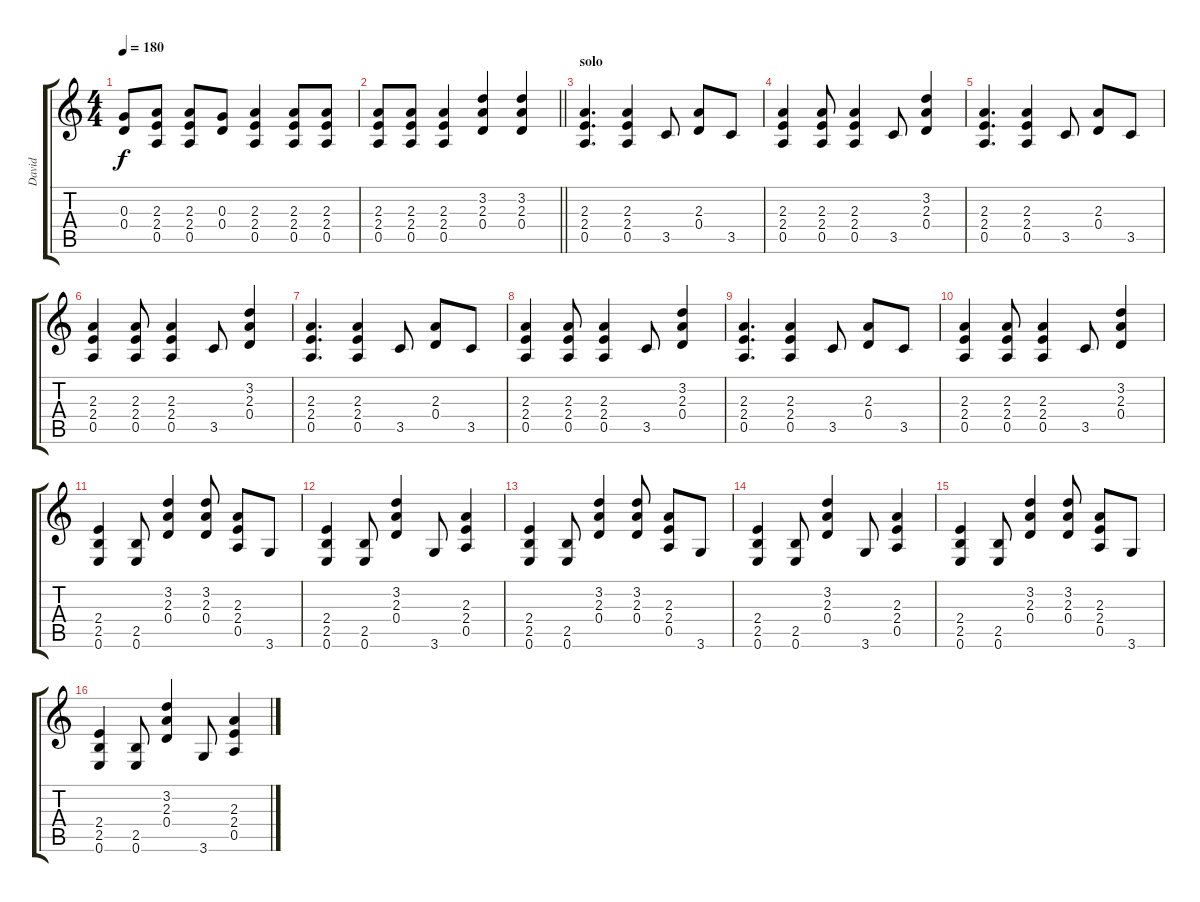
\track ("David" "David") {instrument overdrivenguitar}
\staff {score tabs}
\tuning (E4 B3 G3 D3 A2 E2) {hide}
\ts (4 4)
\tempo 180
\clef g2
\ks c
(0.3 0.4).8{dy f} (2.3 2.4 0.5).8 (2.3 2.4 0.5).8 (0.3 0.4).8 (2.3 2.4 0.5).4 (2.3 2.4 0.5).8 (2.3 2.4 0.5).8 |
\barLineRight lightlight
(2.3 2.4 0.5).8 (2.3 2.4 0.5).8 (2.3 2.4 0.5).4 (3.2 2.3 0.4).4 (3.2 2.3 0.4).4 |
\section ("" "solo")
(2.3 2.4 0.5).4{d} (2.3 2.4 0.5).4 3.5.8 (2.3 0.4).8 3.5.8 |
(2.3 2.4 0.5).4 (2.3 2.4 0.5).8 (2.3 2.4 0.5).4 3.5.8 (3.2 2.3 0.4).4 |
(2.3 2.4 0.5).4{d} (2.3 2.4 0.5).4 3.5.8 (2.3 0.4).8 3.5.8 |
(2.3 2.4 0.5).4 (2.3 2.4 0.5).8 (2.3 2.4 0.5).4 3.5.8 (3.2 2.3 0.4).4 |
(2.3 2.4 0.5).4{d} (2.3 2.4 0.5).4 3.5.8 (2.3 0.4).8 3.5.8 |
(2.3 2.4 0.5).4 (2.3 2.4 0.5).8 (2.3 2.4 0.5).4 3.5.8 (3.2 2.3 0.4).4 |
(2.3 2.4 0.5).4{d} (2.3 2.4 0.5).4 3.5.8 (2.3 0.4).8 3.5.8 |
(2.3 2.4 0.5).4 (2.3 2.4 0.5).8 (2.3 2.4 0.5).4 3.5.8 (3.2 2.3 0.4).4 |
(2.4 2.5 0.6).4 (2.5 0.6).8 (3.2 2.3 0.4).4 (3.2 2.3 0.4).8 (2.3 2.4 0.5).8 3.6.8 |
(2.4 2.5 0.6).4 (2.5 0.6).8 (3.2 2.3 0.4).4 3.6.8 (2.3 2.4 0.5).4 |
(2.4 2.5 0.6).4 (2.5 0.6).8 (3.2 2.3 0.4).4 (3.2 2.3 0.4).8 (2.3 2.4 0.5).8 3.6.8 |
(2.4 2.5 0.6).4 (2.5 0.6).8 (3.2 2.3 0.4).4 3.6.8 (2.3 2.4 0.5).4 |
(2.4 2.5 0.6).4 (2.5 0.6).8 (3.2 2.3 0.4).4 (3.2 2.3 0.4).8 (2.3 2.4 0.5).8 3.6.8 |
(2.4 2.5 0.6).4 (2.5 0.6).8 (3.2 2.3 0.4).4 3.6.8 (2.3 2.4 0.5).4
